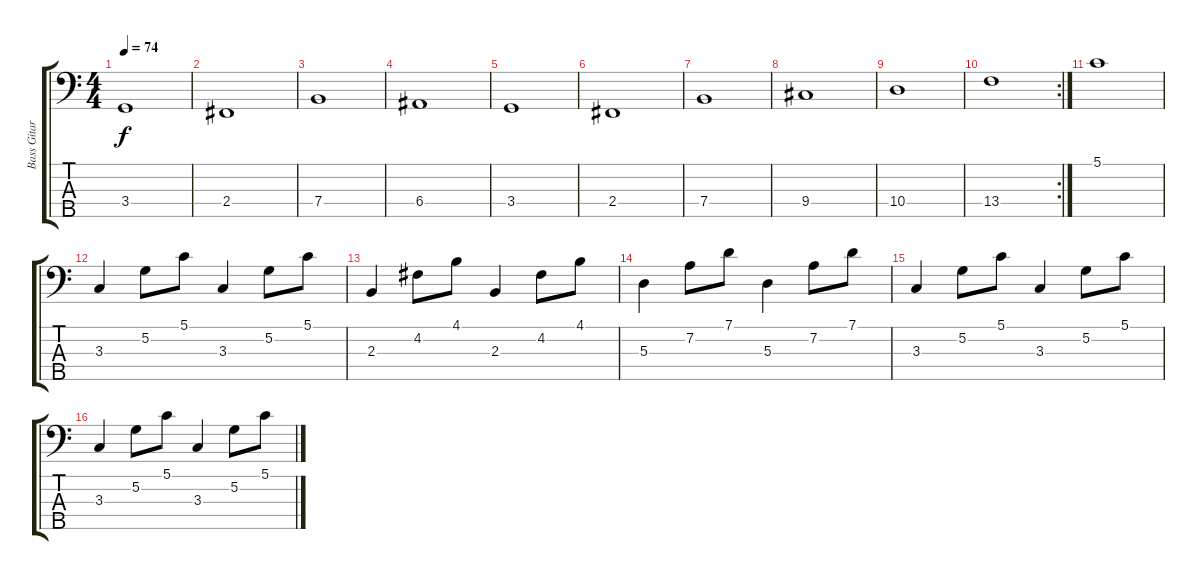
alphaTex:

\track ("Bass Gitar" "Bass Gitar") {instrument electricbassfinger}
\staff {score tabs}
\tuning (G2 D2 A1 E1 B0) {hide}
\ts (4 4)
\tempo 74
\clef f4
\ks c
3.4.1{dy f} |
2.4.1 |
7.4.1 |
6.4.1 |
3.4.1 |
2.4.1 |
7.4.1 |
9.4.1 |
10.4.1 |
\rc 2
13.4.1 |
5.1.1 |
3.3.4 5.2.8 5.1.8 3.3.4 5.2.8 5.1.8 |
2.3.4 4.2.8 4.1.8 2.3.4 4.2.8 4.1.8 |
5.3.4 7.2.8 7.1.8 5.3.4 7.2.8 7.1.8 |
3.3.4 5.2.8 5.1.8 3.3.4 5.2.8 5.1.8 |
3.3.4 5.2.8 5.1.8 3.3.4 5.2.8 5.1.8
